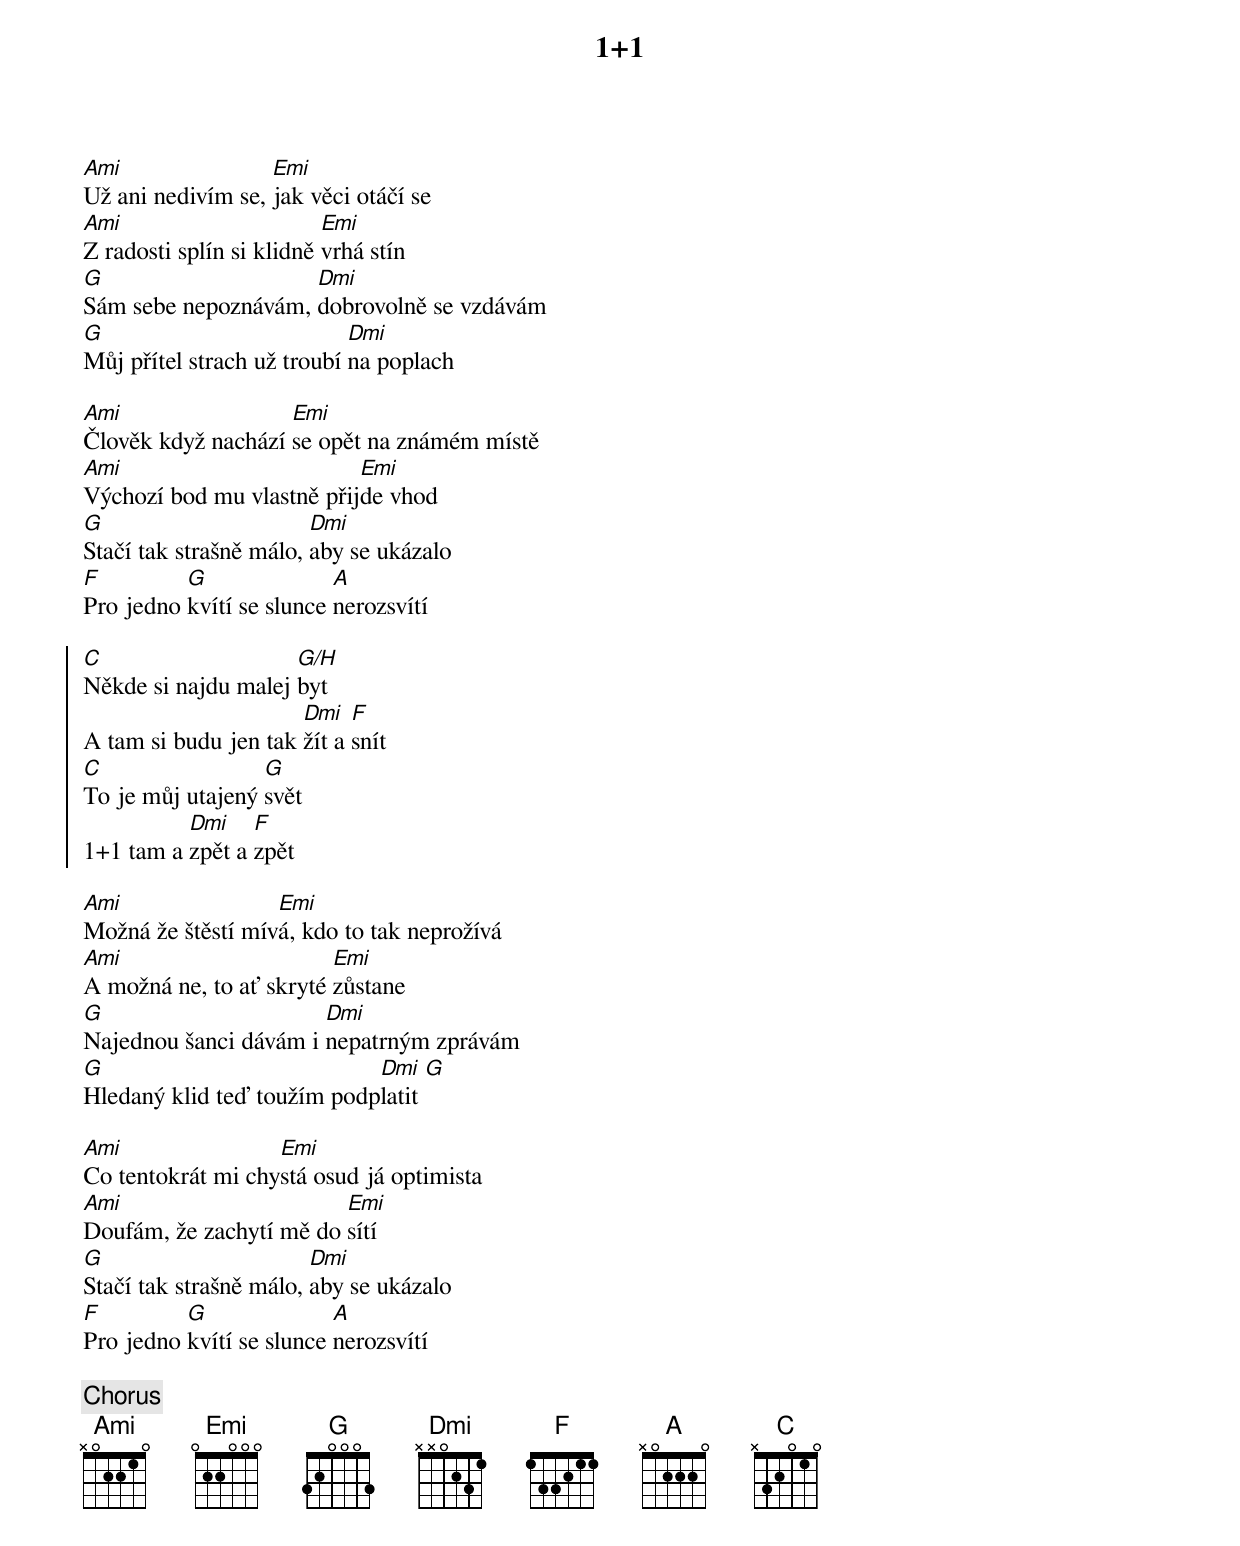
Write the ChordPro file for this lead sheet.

{title: 1+1}
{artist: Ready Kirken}
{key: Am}
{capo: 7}
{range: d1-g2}
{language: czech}
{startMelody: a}
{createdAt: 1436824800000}
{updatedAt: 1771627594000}
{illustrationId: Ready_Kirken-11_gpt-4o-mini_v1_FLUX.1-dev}
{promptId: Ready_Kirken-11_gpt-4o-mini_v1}

{start_of_verse}
[Ami]Už ani nedivím se, [Emi]jak věci otáčí se
[Ami]Z radosti splín si klidně [Emi]vrhá stín
[G]Sám sebe nepoznávám, [Dmi]dobrovolně se vzdávám
[G]Můj přítel strach už troubí [Dmi]na poplach
{end_of_verse}

{start_of_verse}
[Ami]Člověk když nachází [Emi]se opět na známém místě
[Ami]Výchozí bod mu vlastně přij[Emi]de vhod
[G]Stačí tak strašně málo, [Dmi]aby se ukázalo
[F]Pro jedno [G]kvítí se slunce [A]nerozsvítí
{end_of_verse}

{start_of_chorus}
[C]Někde si najdu malej [G/H]byt
A tam si budu jen tak [Dmi]žít a [F]snít
[C]To je můj utajený [G]svět
1+1 tam a [Dmi]zpět a [F]zpět
{end_of_chorus}

{start_of_verse}
[Ami]Možná že štěstí mív[Emi]á, kdo to tak neprožívá
[Ami]A možná ne, to ať skryté [Emi]zůstane
[G]Najednou šanci dávám i [Dmi]nepatrným zprávám
[G]Hledaný klid teď toužím podp[Dmi]latit [G]
{end_of_verse}

{start_of_verse}
[Ami]Co tentokrát mi chy[Emi]stá osud já optimista
[Ami]Doufám, že zachytí mě do [Emi]sítí
[G]Stačí tak strašně málo, [Dmi]aby se ukázalo
[F]Pro jedno [G]kvítí se slunce [A]nerozsvítí
{end_of_verse}

{chorus}
